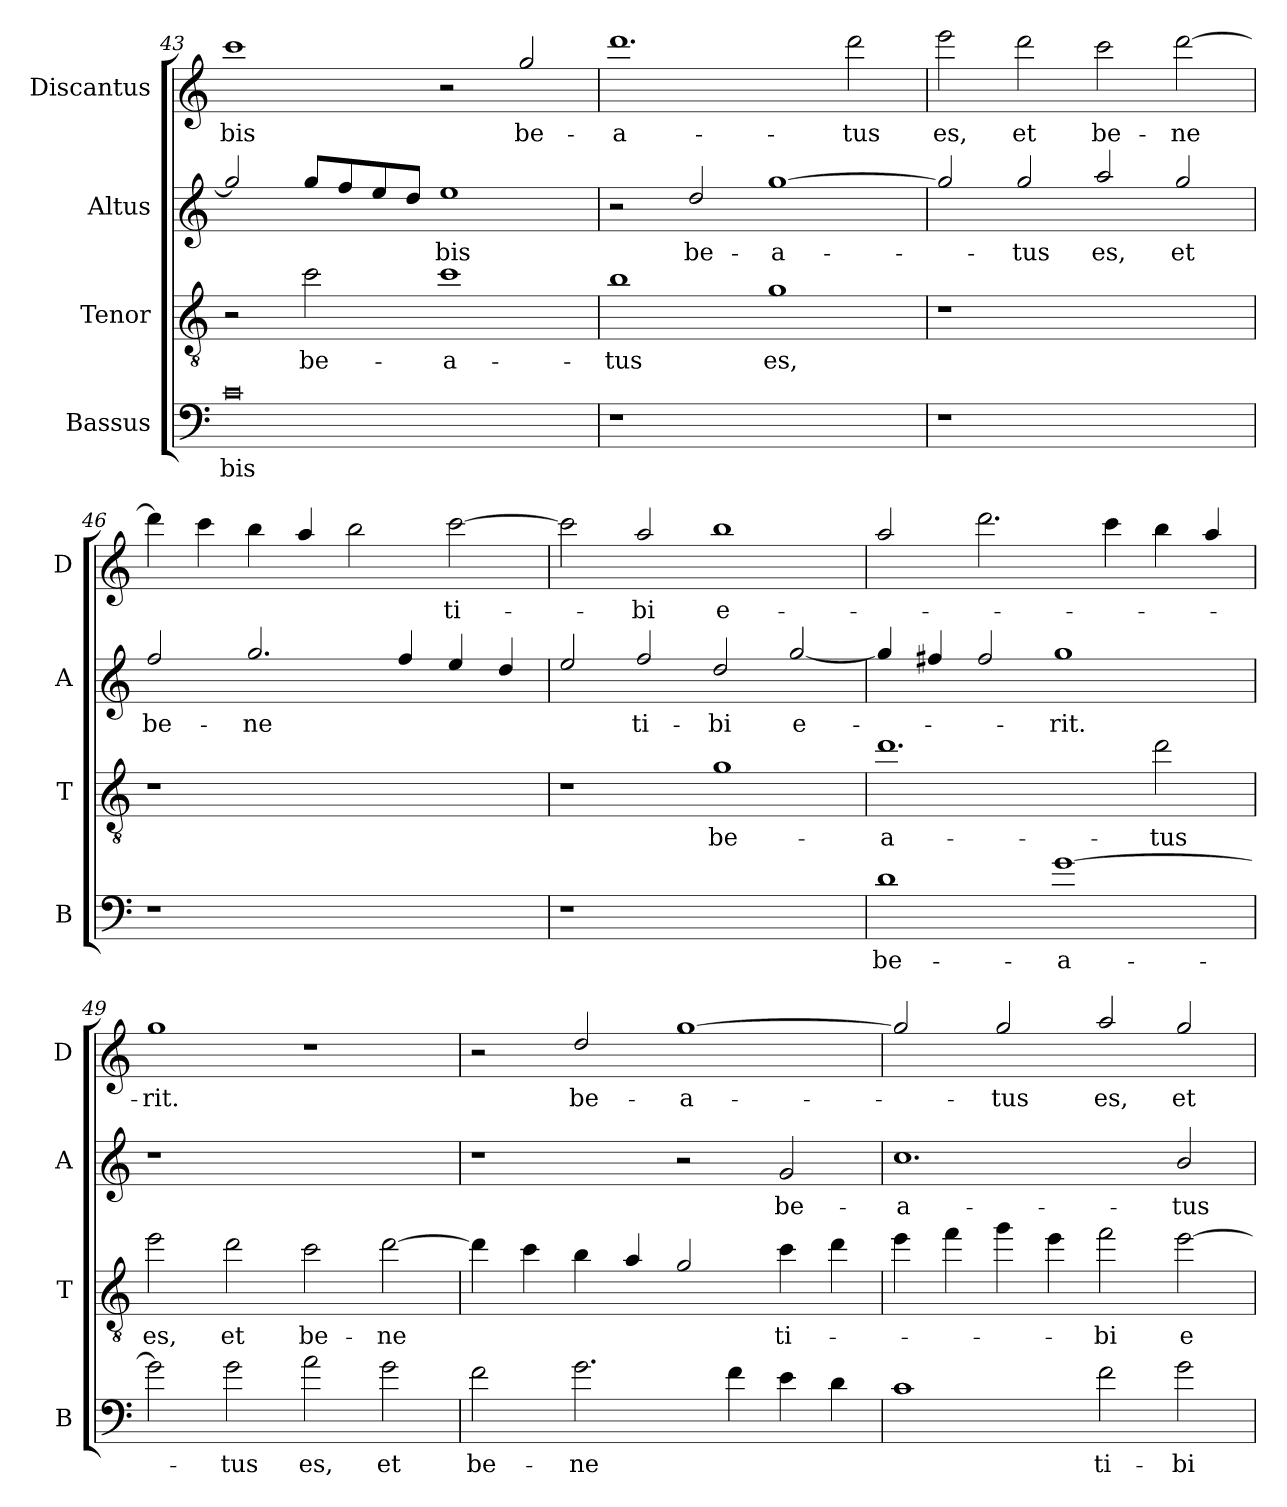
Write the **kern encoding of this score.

**kern	**text	**kern	**text	**kern	**text	**kern	**text
*part4	*part4	*part3	*part3	*part2	*part2	*part1	*part1
*staff4	*staff4	*staff3	*staff3	*staff2	*staff2	*staff1	*staff1
*I"Bassus	*	*I"Tenor	*	*I"Altus	*	*I"Discantus	*
*I'B	*	*I'T	*	*I'A	*	*I'D	*
*clefF4	*	*clefGv2	*	*clefG2	*	*clefG2	*
*ITrd7c12	*	*ITrd7c12	*	*ITrd7c12	*	*ITrd7c12	*
*k[]	*	*k[]	*	*k[]	*	*k[]	*
*C:	*	*C:	*	*C:	*	*C:	*
=43	=43	=43	=43	=43	=43	=43	=43
!	!LO:LY:b	!	!	!	!	!	!LO:LY:b
0C	-bis	2r	.	2g/]	.	1cc	-bis
!	!	!	!LO:LY:b	!	!	!	!
.	.	2c\	be-	8g/L	.	.	.
.	.	.	.	8f/	.	.	.
.	.	.	.	8e/	.	.	.
.	.	.	.	8d/J	.	.	.
!	!	!	!LO:LY:b	!	!LO:LY:b	!	!
.	.	1c	-a-	1e	-bis	2r	.
!	!	!	!	!	!	!	!LO:LY:b
.	.	.	.	.	.	2g/	be-
=44	=44	=44	=44	=44	=44	=44	=44
!	!	!	!LO:LY:b	!	!	!	!LO:LY:b
1r	.	1B	-tus	2r	.	1.dd	-a-
!	!	!	!	!	!LO:LY:b	!	!
.	.	.	.	2d/	be-	.	.
!	!	!	!LO:LY:b	!	!LO:LY:b	!	!
1ryy	.	1G	es,	[1g	-a-	.	.
!	!	!	!	!	!	!	!LO:LY:b
.	.	.	.	.	.	2dd\	-tus
=45	=45	=45	=45	=45	=45	=45	=45
!	!	!	!	!	!	!	!LO:LY:b
1r	.	1r	.	2g/]	.	2ee\	es,
!	!	!	!	!	!LO:LY:b	!	!LO:LY:b
.	.	.	.	2g/	-tus	2dd\	et
!	!	!	!	!	!LO:LY:b	!	!LO:LY:b
1ryy	.	1ryy	.	2a/	es,	2cc\	be-
!	!	!	!	!	!LO:LY:b	!	!LO:LY:b
.	.	.	.	2g/	et	[2dd\	-ne
!!LO:LB:g=z
=46	=46	=46	=46	=46	=46	=46	=46
!	!	!	!	!	!LO:LY:b	!	!
1r	.	1r	.	2f/	be-	4dd\]	.
.	.	.	.	.	.	4cc\	.
!	!	!	!	!	!LO:LY:b	!	!
.	.	.	.	2.g/	-ne	4b\	.
.	.	.	.	.	.	4a/	.
1ryy	.	1ryy	.	.	.	2b\	.
.	.	.	.	4f/	.	.	.
!	!	!	!	!	!	!	!LO:LY:b
.	.	.	.	4e/	.	[2cc\	ti-
.	.	.	.	4d/	.	.	.
=47	=47	=47	=47	=47	=47	=47	=47
1r	.	1r	.	2e/	.	2cc\]	.
!	!	!	!	!	!LO:LY:b	!	!LO:LY:b
.	.	.	.	2f/	ti-	2a/	-bi
!	!	!	!LO:LY:b	!	!LO:LY:b	!	!LO:LY:b
1ryy	.	1G	be-	2d/	-bi	1b	e-
!	!	!	!	!	!LO:LY:b	!	!
.	.	.	.	[2g/	e-	.	.
=48	=48	=48	=48	=48	=48	=48	=48
!	!LO:LY:b	!	!LO:LY:b	!	!	!	!
1D	be-	1.d	-a-	4g/]	.	2a/	.
.	.	.	.	4f#X/	.	.	.
.	.	.	.	2f#/	.	2.dd\	.
!	!LO:LY:b	!	!	!	!LO:LY:b	!	!
[1G	-a-	.	.	1g	-rit.	.	.
.	.	.	.	.	.	4cc\	.
!	!	!	!LO:LY:b	!	!	!	!
.	.	2d\	-tus	.	.	4b\	.
.	.	.	.	.	.	4a/	.
=49	=49	=49	=49	=49	=49	=49	=49
!	!	!	!LO:LY:b	!	!	!	!LO:LY:b
2G\]	.	2e\	es,	1r	.	1g	-rit.
!	!LO:LY:b	!	!LO:LY:b	!	!	!	!
2G\	-tus	2d\	et	.	.	.	.
!	!LO:LY:b	!	!LO:LY:b	!	!	!	!
2A\	es,	2c\	be-	1ryy	.	1r	.
!	!LO:LY:b	!	!LO:LY:b	!	!	!	!
2G\	et	[2d\	-ne	.	.	.	.
=50	=50	=50	=50	=50	=50	=50	=50
!	!LO:LY:b	!	!	!	!	!	!
2F\	be-	4d\]	.	1r	.	2r	.
.	.	4c\	.	.	.	.	.
!	!LO:LY:b	!	!	!	!	!	!LO:LY:b
2.G\	-ne	4B\	.	.	.	2d/	be-
.	.	4A/	.	.	.	.	.
!	!	!	!	!	!	!	!LO:LY:b
.	.	2G/	.	2r	.	[1g	-a-
4F\	.	.	.	.	.	.	.
!	!	!	!LO:LY:b	!	!LO:LY:b	!	!
4E\	.	4c\	ti-	2G/	be-	.	.
4D\	.	4d\	.	.	.	.	.
!!LO:PB:g=z
=51	=51	=51	=51	=51	=51	=51	=51
!	!	!	!	!	!LO:LY:b	!	!
1C	.	4e\	.	1.c	-a-	2g/]	.
.	.	4f\	.	.	.	.	.
!	!	!	!	!	!	!	!LO:LY:b
.	.	4g\	.	.	.	2g/	-tus
.	.	4e\	.	.	.	.	.
!	!LO:LY:b	!	!LO:LY:b	!	!	!	!LO:LY:b
2F\	ti-	2f\	-bi	.	.	2a/	es,
!	!LO:LY:b	!	!LO:LY:b	!	!LO:LY:b	!	!LO:LY:b
2G\	-bi	[2e\	e-	2B/	-tus	2g/	et
=	=	=	=	=	=	=	=
*-	*-	*-	*-	*-	*-	*-	*-
